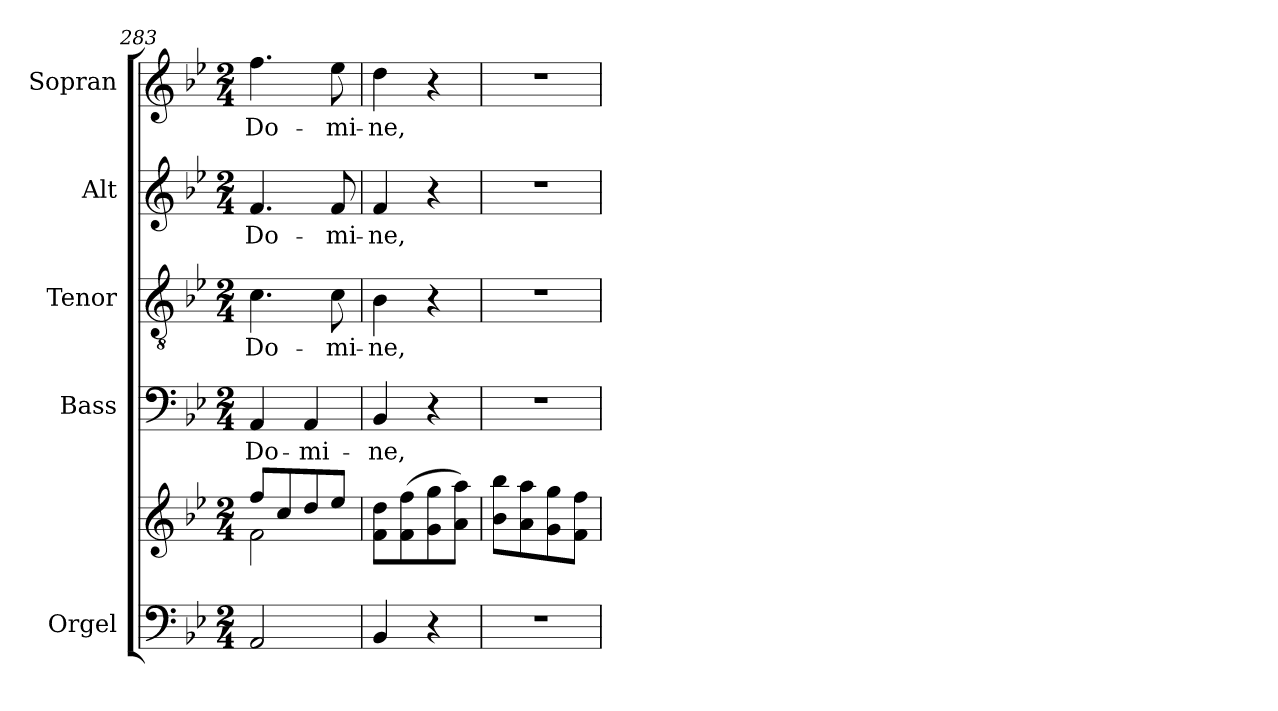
**kern	**kern	**kern	**text	**kern	**text	**kern	**text	**kern	**text
*part5	*part5	*part4	*part4	*part3	*part3	*part2	*part2	*part1	*part1
*staff6	*staff5	*staff4	*staff4	*staff3	*staff3	*staff2	*staff2	*staff1	*staff1
*I"Orgel	*	*I"Bass	*	*I"Tenor	*	*I"Alt	*	*I"Sopran	*
*I'Org.	*	*I'B.	*	*I'T.	*	*I'A.	*	*I'S.	*
*clefF4	*clefG2	*clefF4	*	*clefGv2	*	*clefG2	*	*clefG2	*
*k[b-e-]	*k[b-e-]	*k[b-e-]	*	*k[b-e-]	*	*k[b-e-]	*	*k[b-e-]	*
*B-:	*B-:	*B-:	*	*B-:	*	*B-:	*	*B-:	*
*M2/4	*M2/4	*M2/4	*	*M2/4	*	*M2/4	*	*M2/4	*
=283	=283	=283	=283	=283	=283	=283	=283	=283	=283
*	*^	*	*	*	*	*	*	*	*
!	!	!	!	!LO:LY:b	!	!LO:LY:b	!	!LO:LY:b	!	!LO:LY:b
2AA/	8ff/L	2f\	4AA/	Do-	4.c\	Do-	4.f/	Do-	4.ff\	Do-
.	8cc/	.	.	.	.	.	.	.	.	.
!	!	!	!	!LO:LY:b	!	!	!	!	!	!
.	8dd/	.	4AA/	-mi-	.	.	.	.	.	.
!	!	!	!	!	!	!LO:LY:b	!	!LO:LY:b	!	!LO:LY:b
.	8ee-/J	.	.	.	8c\	-mi-	8f/	-mi-	8ee-\	-mi-
*	*v	*v	*	*	*	*	*	*	*	*
=284	=284	=284	=284	=284	=284	=284	=284	=284	=284
!	!	!	!LO:LY:b	!	!LO:LY:b	!	!LO:LY:b	!	!LO:LY:b
4BB-/	8f\ 8dd\L	4BB-/	-ne,	4B-\	-ne,	4f/	-ne,	4dd\	-ne,
.	(>8f\ 8ff\	.	.	.	.	.	.	.	.
4r	8g\ 8gg\	4r	.	4r	.	4r	.	4r	.
.	8a\ 8aa\J)	.	.	.	.	.	.	.	.
=285	=285	=285	=285	=285	=285	=285	=285	=285	=285
2r	8b-\ 8bb-\L	2r	.	2r	.	2r	.	2r	.
.	8a\ 8aa\	.	.	.	.	.	.	.	.
.	8g\ 8gg\	.	.	.	.	.	.	.	.
.	8f\ 8ff\J	.	.	.	.	.	.	.	.
=	=	=	=	=	=	=	=	=	=
*-	*-	*-	*-	*-	*-	*-	*-	*-	*-
